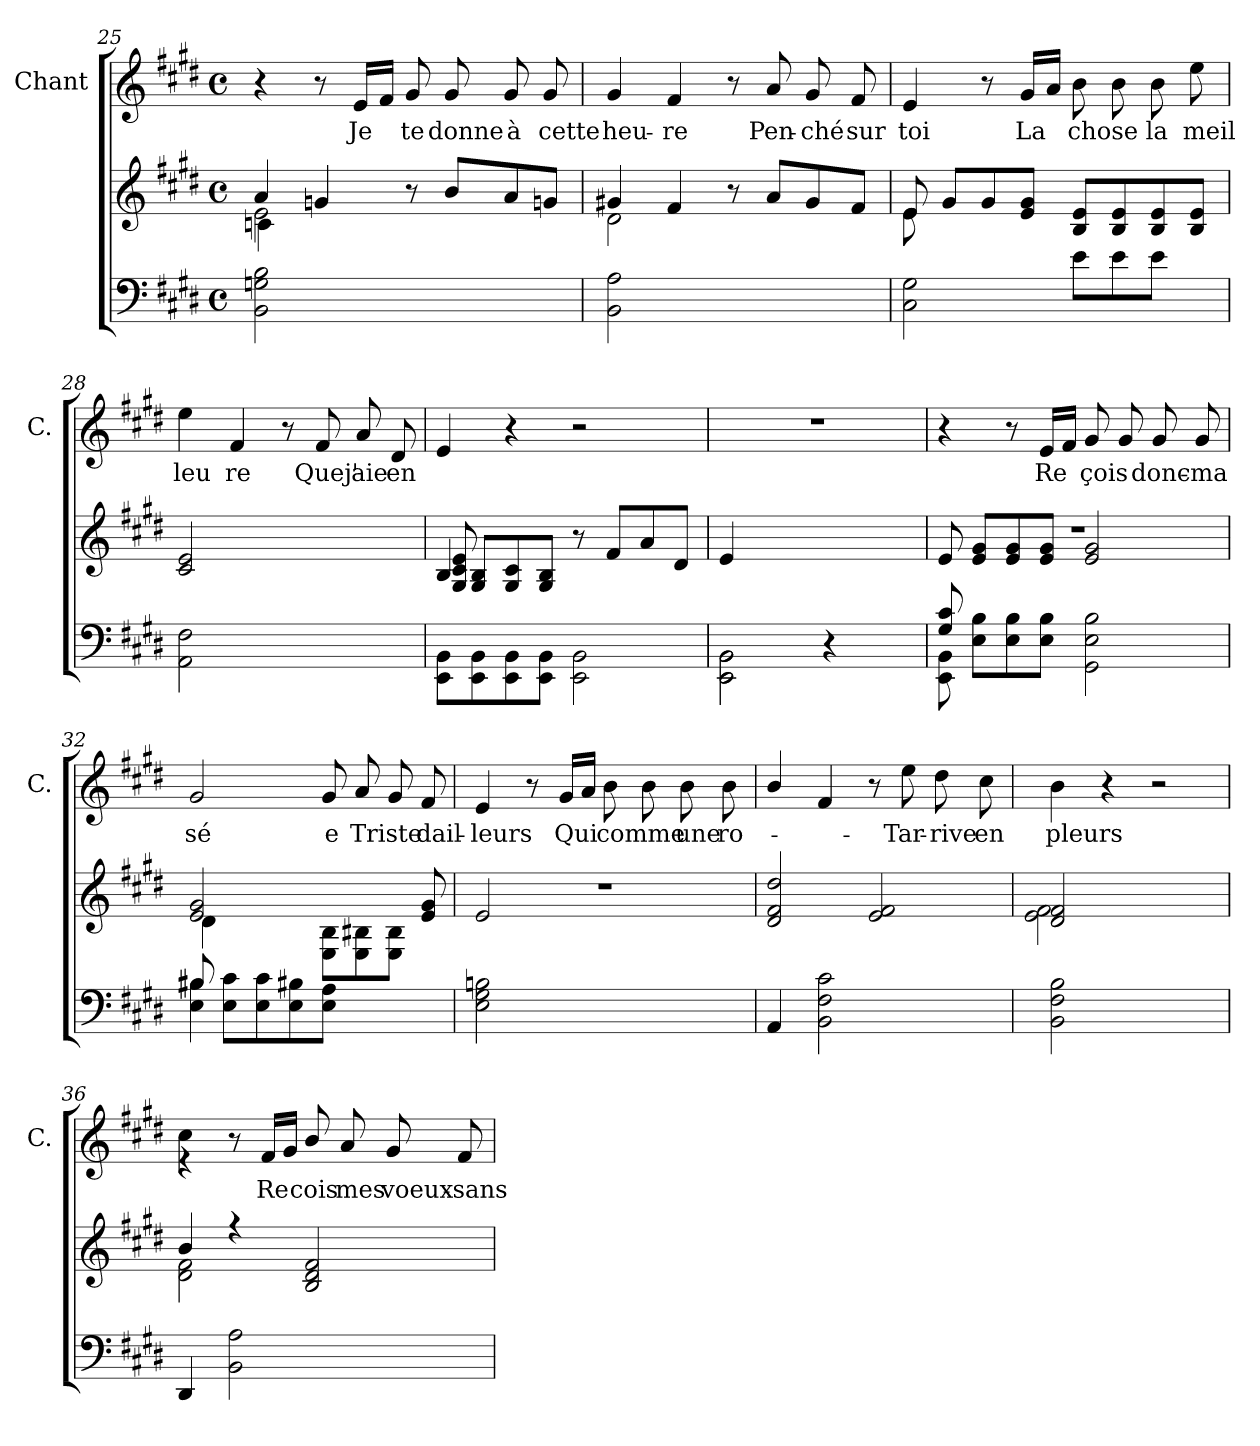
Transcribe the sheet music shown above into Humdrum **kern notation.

**kern	**kern	**kern	**text
*part3	*part2	*part1	*part1
*staff3	*staff2	*staff1	*staff1
*	*	*I"Chant	*
*	*	*I'C.	*
*clefF4	*clefG2	*clefG2	*
*k[f#c#g#d#]	*k[f#c#g#d#]	*k[f#c#g#d#]	*
*M4/4	*M4/4	*M4/4	*
*met(c)	*met(c)	*met(c)	*
=25	=25	=25	=25
*	*^	*	*
*	*	*^	*	*
2BBi\ 2Bi\ 2Gi\	4aj/	2eZ\	4cnV\	4r	.
.	4gnj/	.	2.ryy	8r	.
.	.	.	.	16ej/LL	Je
.	.	.	.	16f#j/JJ	.
2ryy	8r	2ryy	.	8g#j/	te
.	8bj/L	.	.	8g#j/	donne
.	8aj/	.	.	8g#j/	à
.	8gnj/J	.	.	8g#j/	cette
*	*	*v	*v	*	*
!!LO:LB:g=z
=26	=26	=26	=26	=26
2BBi\ 2Ai\	4g#Xj/	2d#Z\	4g#j/	heu-
.	4f#j/	.	4f#j/	re
2ryy	8r	2ryy	8r	.
.	8aj/L	.	8aj/	Pen-
.	8g#j/	.	8g#j/	ché
.	8f#j/J	.	8f#j/	sur
=27	=27	=27	=27	=27
*^	*	*	*	*
2C#i\ 2G#i\	1ryy	8ej/	8eZ\	4ej/	toi
.	.	8g#j/L	2..ryy	.	.
.	.	8g#j/	.	8r	.
.	.	8g#j/ 8ej/J	.	16g#j/LL	La
.	.	.	.	16aj/JJ	.
8ei\L	.	8ej/ 8Bj/L	.	8bj\	chose
8ei\	.	8ej/ 8Bj/	.	8bj\	.
8ei\J	.	8Bj/ 8ej/	.	8bj\	la
8ryy	.	8ej/ 8Bj/J	.	8eej\	meil
*v	*v	*	*	*	*
*	*v	*v	*	*
=28	=28	=28	=28
2AAi\ 2F#i\	2ej/ 2c#j/	4eej\	leu
.	.	4f#j/	re
2ryy	2ryy	8r	.
.	.	8f#j/	Quej'
.	.	8aj/	aie
.	.	8d#j/	en
=29	=29	=29	=29
*	*^	*	*
8EEi\ 8BBi\L	8BZ/J	8ej/ 8c#j/ 8G#j/	4ej/	.
8EEi\ 8BBi\	2..ryy	8Bj/ 8G#j/L	.	.
8EEi\ 8BBi\	.	8c#j/ 8G#j/	4r	.
8EEi\ 8BBi\J	.	8Bj/ 8G#j/J	.	.
2EEi\ 2BBi\	.	8r	2r	.
.	.	8f#j/L	.	.
.	.	8aj/	.	.
.	.	8d#j/J	.	.
*	*v	*v	*	*
!!LO:LB:g=z
=30	=30	=30	=30
*^	*	*	*
2EEZ\ 2BBZ\	2EEi\ 2BBi\	4ej/	1r	.
.	.	2.ryy	.	.
2ryy	4r	.	.	.
.	4ryy	.	.	.
=31	=31	=31	=31	=31
*	*	*^	*	*
8c#i/ 8G#i/	8EEV\ 8BBV\	1r	8eZ/	4r	.
8Ei\ 8Bi\L	2..ryy	.	8g#Z/ 8eZ/L	.	.
8Ei\ 8Bi\	.	.	8g#Z/ 8eZ/	8r	.
8Ei\ 8Bi\J	.	.	8g#Z/ 8eZ/J	16ej/LL	Re
.	.	.	.	16f#j/JJ	--
2GG#i\ 2Ei\ 2Bi\	.	.	2g#Z/ 2eZ/	8g#j/	çois
.	.	.	.	8g#j/	--
.	.	.	.	8g#j/	donc-
.	.	.	.	8g#j/	ma
=32	=32	=32	=32	=32	=32
8B#XV/	8Ei\ 8B#Xi\J	2g#j/ 2ej/	4d#Z\	2g#j/	sé
2..ryy	8Ei\ 8c#i\L	.	.	.	.
.	8Ei\ 8c#i\	.	2.ryy	.	.
.	8Ei\ 8B#Xi\	.	.	.	.
.	8Ei\ 8Ai\J	8Ej\ 8Bj\L	.	8g#j/	e
.	4.ryy	8Ej\ 8B#Xj\	.	8aj/	Triste
.	.	8Ej\ 8B#j\J	.	8g#j/	.
.	.	8ej/ 8g#j/	.	8f#j/	dail-
*v	*v	*	*	*	*
=33	=33	=33	=33	=33
2Ei\ 2G#i\ 2Bni\	1r	2eZ/	4ej/	leurs
.	.	.	8r	.
.	.	.	16g#j/LL	Qui
.	.	.	16aj/JJ	.
2ryy	.	2ryy	8bj\	comme
.	.	.	8bj\	.
.	.	.	8bj\	une
.	.	.	8bj\	ro-
*	*v	*v	*	*
!!LO:LB:g=z
=34	=34	=34	=34
4AAi/	2dd#j/ 2f#j/ 2d#j/	4bj/	.
2BBi\ 2F#i\ 2c#i\	.	4f#j/	.
.	2f#j/ 2ej/	8r	.
.	.	8eej\	Tar-
4ryy	.	8dd#j\	rive
.	.	8cc#j\	en
=35	=35	=35	=35
*	*^	*	*
2BBi\ 2F#i\ 2Bi\	2f#j/ 2d#j/	2eZ\ 2f#Z\	4bj\	pleurs
.	.	.	4r	.
2ryy	2ryy	2ryy	2r	.
=36	=36	=36	=36	=36
*^	*	*	*^	*
4DD#i/	1ryy	4bj/	2d#Z\ 2f#Z\	4cc#j\	4r	.
2BBi\ 2Ai\	.	4r	.	8r	2.ryy	.
.	.	.	.	16f#j/LL	.	Re
.	.	.	.	16g#j/JJ	.	--
.	.	2f#j/ 2d#j/ 2Bj/	2ryy	8bj/	.	cois
.	.	.	.	8aj/	.	mes
4ryy	.	.	.	8g#j/	.	voeux-
.	.	.	.	8f#j/	.	sans
*v	*v	*	*	*v	*v	*
*	*v	*v	*	*
=	=	=	=
*-	*-	*-	*-
